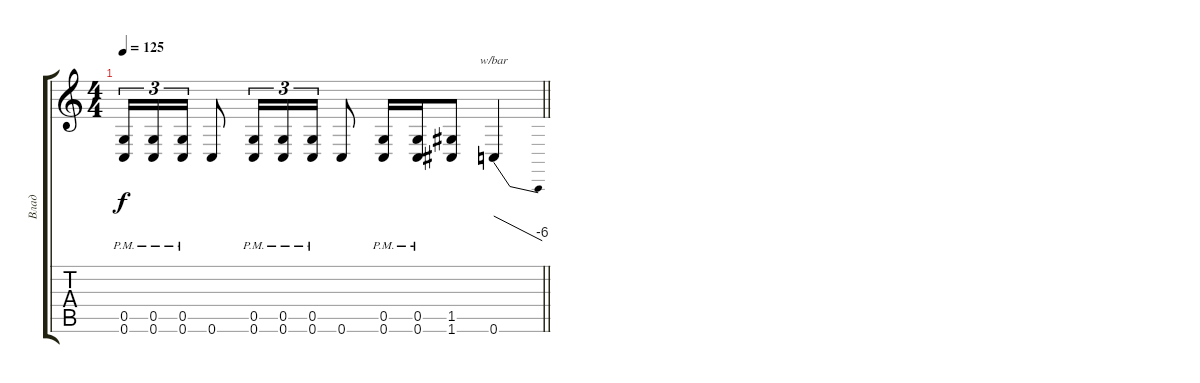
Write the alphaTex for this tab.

\track ("Влад" "Влад") {instrument distortionguitar}
\staff {score tabs}
\tuning (D4 A3 F3 C3 G2 C2) {hide}
\ts (4 4)
\tempo 125
\clef g2
\barLineRight lightlight
\ks c
(0.5{pm} 0.6{pm}).16{tu (3 2) dy f} (0.5{pm} 0.6{pm}).16{tu (3 2)} (0.5{pm} 0.6{pm}).16{tu (3 2)} 0.6.8 (0.5{pm} 0.6{pm}).16{tu (3 2)} (0.5{pm} 0.6{pm}).16{tu (3 2)} (0.5{pm} 0.6{pm}).16{tu (3 2)} 0.6.8 (0.5{pm} 0.6{pm}).16 (0.5{pm} 0.6{pm}).16 (1.5 1.6).8 0.6.4{tbe (dive default 0 0 60 -24)}
